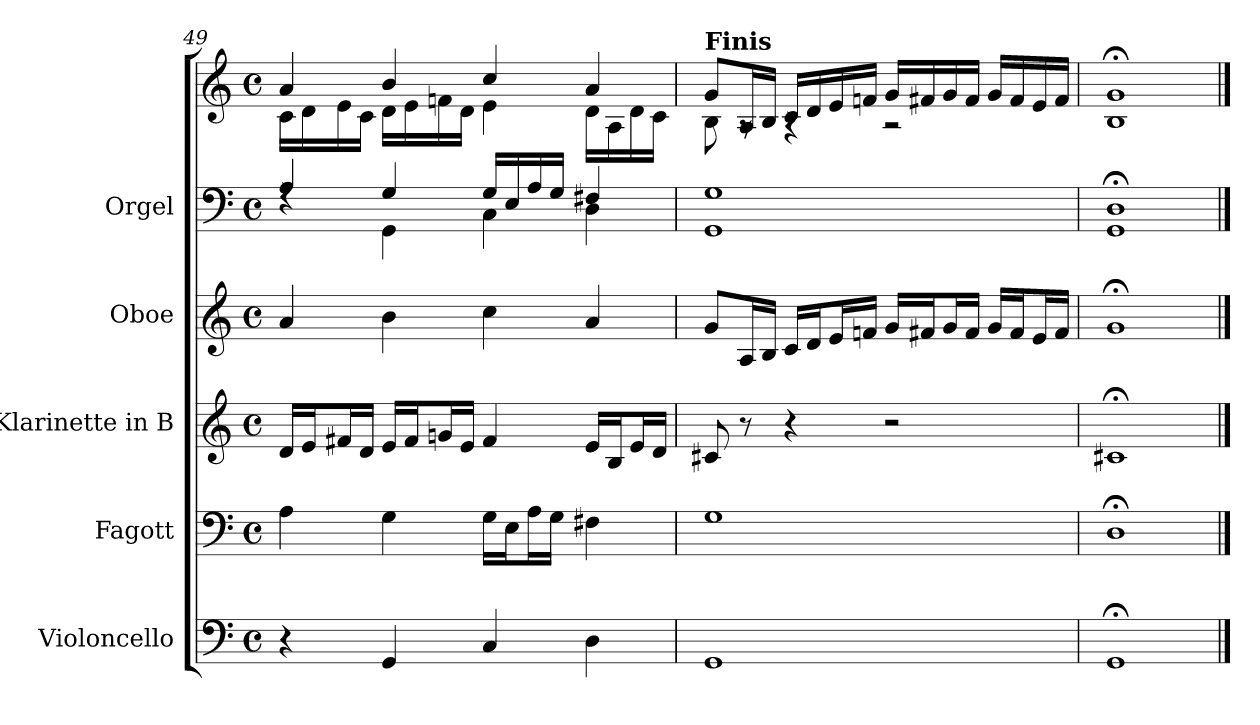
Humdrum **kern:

**kern	**kern	**kern	**kern	**kern	**kern
*part5	*part4	*part3	*part2	*part1	*part1
*staff6	*staff5	*staff4	*staff3	*staff2	*staff1
*I"Violoncello	*I"Fagott	*I"Klarinette in B	*I"Oboe	*I"Orgel	*
*I'Vc.	*I'Fgt.	*	*I'Ob.	*	*
!!LO:LB:g=z
*clefF4	*clefF4	*clefG2	*clefG2	*clefF4	*clefG2
*	*	*ITrd1c2	*	*	*
*k[]	*k[]	*k[b-e-]	*k[]	*k[]	*k[]
*M4/4	*M4/4	*M4/4	*M4/4	*M4/4	*M4/4
*met(c)	*met(c)	*met(c)	*met(c)	*met(c)	*met(c)
=49	=49	=49	=49	=49	=49
*	*	*	*	*^	*^
4r	4A\	16c/LL	4a/	4A/	4rF	4ai/	16c\LL
.	.	16d/J	.	.	.	.	16d\
.	.	16en/L	.	.	.	.	16e\
.	.	16c/JJ	.	.	.	.	16c\JJ
4GG/	4G\	16d/LL	4b\	4G/	4GG\	4bi/	16d\LL
.	.	16e/J	.	.	.	.	16e\
.	.	16fn/L	.	.	.	.	16fn\
.	.	16d/JJ	.	.	.	.	16d\JJ
4C/	16G\LL	4e/	4cc\	16G/LL	4C\	4cci/	4e\
.	16E\J	.	.	16E/	.	.	.
.	16A\L	.	.	16A/	.	.	.
.	16G\JJ	.	.	16G/JJ	.	.	.
4D\	4F#X\	16d/LL	4a/	4F#X/	4D\	4ai/	16d\LL
.	.	16A/J	.	.	.	.	16A\
.	.	16d/L	.	.	.	.	16d\
.	.	16c/JJ	.	.	.	.	16c\JJ
=50	=50	=50	=50	=50	=50	=50	=50
!	!	!	!	!	!	!LO:TX:B:t=Finis	!
1GG	1G	8Bn/	8g/L	1G	1GG	8gi/L	8B\
.	.	8r	16A/L	.	.	16A/L	8rA
.	.	.	16B/JJ	.	.	16B/JJ	.
.	.	4r	16c/LL	.	.	16c/LL	4rA
.	.	.	16d/J	.	.	16d/	.
.	.	.	16e/L	.	.	16e/	.
.	.	.	16fn/JJ	.	.	16fn/JJ	.
.	.	2r	16g/LL	.	.	16g/LL	2rA
.	.	.	16f#X/J	.	.	16f#X/	.
.	.	.	16g/L	.	.	16g/	.
.	.	.	16f#/JJ	.	.	16f#/JJ	.
.	.	.	16g/LL	.	.	16g/LL	.
.	.	.	16f#/J	.	.	16f#/	.
.	.	.	16e/L	.	.	16e/	.
.	.	.	16f#/JJ	.	.	16f#/JJ	.
=51	=51	=51	=51	=51	=51	=51	=51
1GG;<	1D;<	1Bn;<	1g;<	1D;<	1GG	1g;<	1B
*	*	*	*	*v	*v	*	*
*	*	*	*	*	*v	*v
==	==	==	==	==	==
*-	*-	*-	*-	*-	*-
